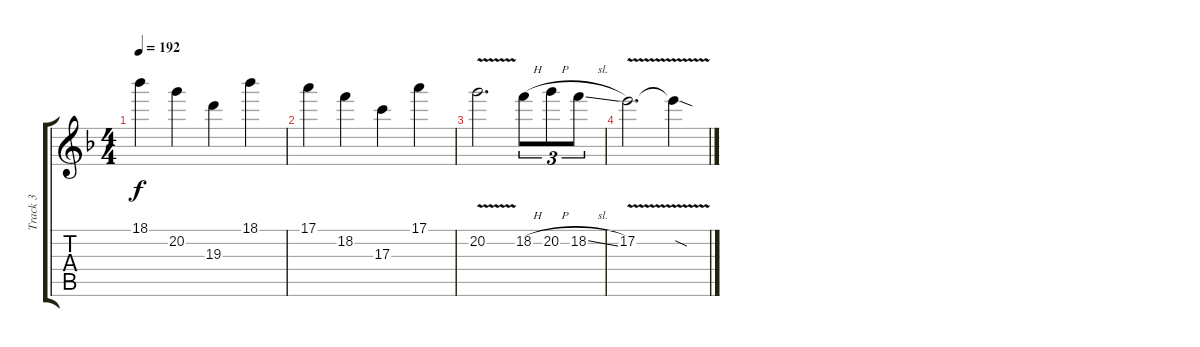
\track ("Track 3" "Track 3") {instrument distortionguitar}
\staff {score tabs}
\tuning (E4 B3 G3 D3 A2 D2) {hide}
\ts (4 4)
\tempo 192
\clef g2
\ks f
18.1.4{dy f} 20.2.4 19.3.4 18.1.4 |
17.1.4 18.2.4 17.3.4 17.1.4 |
20.2{v}.2{d} 18.2{h}.8{tu (3 2)} 20.2{h}.8{tu (3 2)} 18.2{sl}.8{tu (3 2)} |
17.2{v}.2{d} 17.2{sod t}.4
